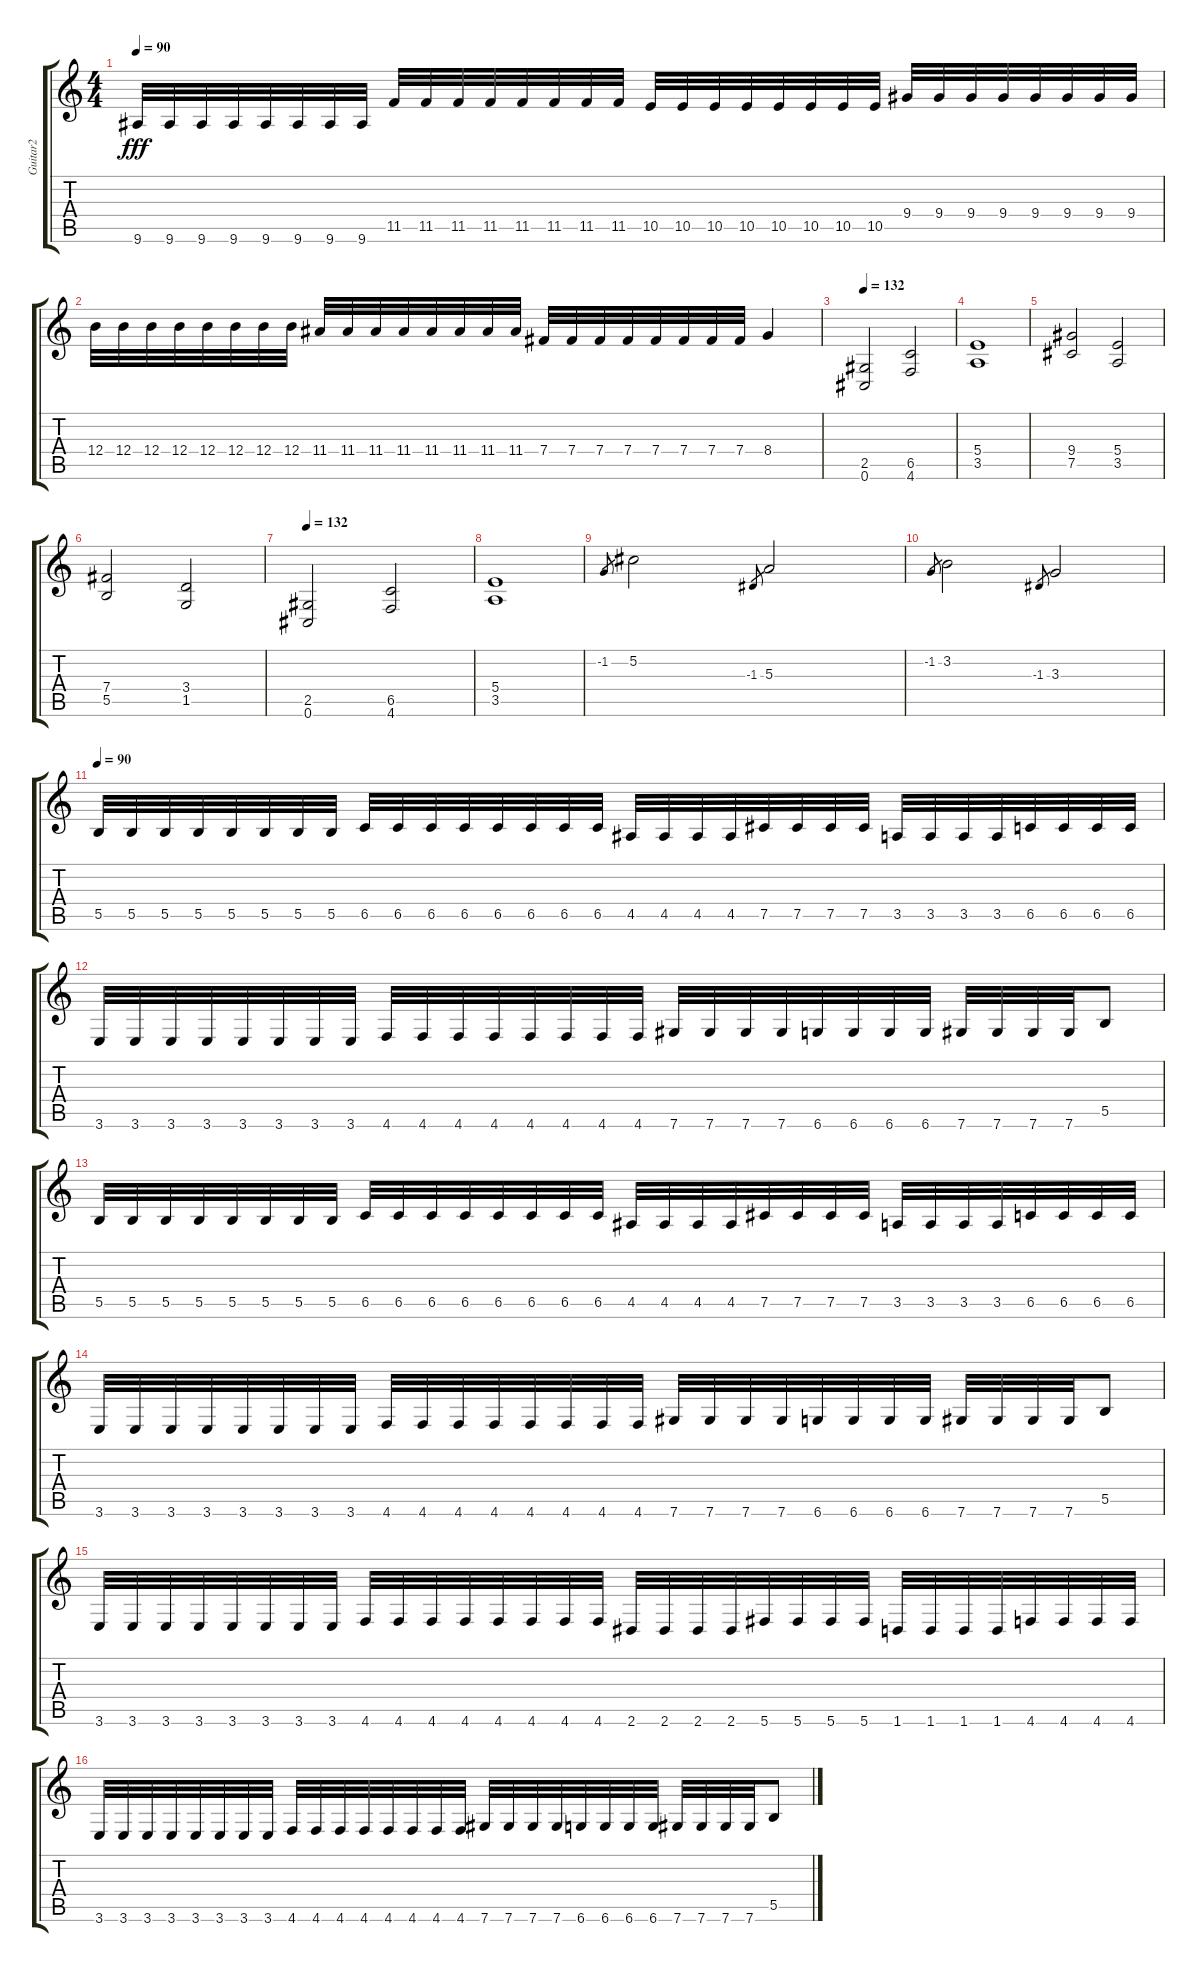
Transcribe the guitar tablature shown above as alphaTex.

\track ("Guitar2" "Guitar2") {instrument distortionguitar}
\staff {score tabs}
\tuning (Db4 Ab3 E3 B2 Gb2 Db2) {hide}
\ts (4 4)
\tempo 90
\clef g2
\ks c
9.6.32{dy fff} 9.6.32 9.6.32 9.6.32 9.6.32 9.6.32 9.6.32 9.6.32 11.5.32 11.5.32 11.5.32 11.5.32 11.5.32 11.5.32 11.5.32 11.5.32 10.5.32 10.5.32 10.5.32 10.5.32 10.5.32 10.5.32 10.5.32 10.5.32 9.4.32 9.4.32 9.4.32 9.4.32 9.4.32 9.4.32 9.4.32 9.4.32 |
12.4.32 12.4.32 12.4.32 12.4.32 12.4.32 12.4.32 12.4.32 12.4.32 11.4.32 11.4.32 11.4.32 11.4.32 11.4.32 11.4.32 11.4.32 11.4.32 7.4.32 7.4.32 7.4.32 7.4.32 7.4.32 7.4.32 7.4.32 7.4.32 8.4.4 |
\tempo 132
(2.5 0.6).2 (6.5 4.6).2 |
(5.4 3.5).1 |
(9.4 7.5).2 (5.4 3.5).2 |
(7.4 5.5).2 (3.4 1.5).2 |
\tempo 132
(2.5 0.6).2 (6.5 4.6).2 |
(5.4 3.5).1 |
-1.2.8{gr} 5.2.2 -1.3.8{gr} 5.3.2 |
-1.2.8{gr} 3.2.2 -1.3.8{gr} 3.3.2 |
\tempo 90
5.5.32 5.5.32 5.5.32 5.5.32 5.5.32 5.5.32 5.5.32 5.5.32 6.5.32 6.5.32 6.5.32 6.5.32 6.5.32 6.5.32 6.5.32 6.5.32 4.5.32 4.5.32 4.5.32 4.5.32 7.5.32 7.5.32 7.5.32 7.5.32 3.5.32 3.5.32 3.5.32 3.5.32 6.5.32 6.5.32 6.5.32 6.5.32 |
3.6.32 3.6.32 3.6.32 3.6.32 3.6.32 3.6.32 3.6.32 3.6.32 4.6.32 4.6.32 4.6.32 4.6.32 4.6.32 4.6.32 4.6.32 4.6.32 7.6.32 7.6.32 7.6.32 7.6.32 6.6.32 6.6.32 6.6.32 6.6.32 7.6.32 7.6.32 7.6.32 7.6.32 5.5.8 |
5.5.32 5.5.32 5.5.32 5.5.32 5.5.32 5.5.32 5.5.32 5.5.32 6.5.32 6.5.32 6.5.32 6.5.32 6.5.32 6.5.32 6.5.32 6.5.32 4.5.32 4.5.32 4.5.32 4.5.32 7.5.32 7.5.32 7.5.32 7.5.32 3.5.32 3.5.32 3.5.32 3.5.32 6.5.32 6.5.32 6.5.32 6.5.32 |
3.6.32 3.6.32 3.6.32 3.6.32 3.6.32 3.6.32 3.6.32 3.6.32 4.6.32 4.6.32 4.6.32 4.6.32 4.6.32 4.6.32 4.6.32 4.6.32 7.6.32 7.6.32 7.6.32 7.6.32 6.6.32 6.6.32 6.6.32 6.6.32 7.6.32 7.6.32 7.6.32 7.6.32 5.5.8 |
3.6.32 3.6.32 3.6.32 3.6.32 3.6.32 3.6.32 3.6.32 3.6.32 4.6.32 4.6.32 4.6.32 4.6.32 4.6.32 4.6.32 4.6.32 4.6.32 2.6.32 2.6.32 2.6.32 2.6.32 5.6.32 5.6.32 5.6.32 5.6.32 1.6.32 1.6.32 1.6.32 1.6.32 4.6.32 4.6.32 4.6.32 4.6.32 |
3.6.32 3.6.32 3.6.32 3.6.32 3.6.32 3.6.32 3.6.32 3.6.32 4.6.32 4.6.32 4.6.32 4.6.32 4.6.32 4.6.32 4.6.32 4.6.32 7.6.32 7.6.32 7.6.32 7.6.32 6.6.32 6.6.32 6.6.32 6.6.32 7.6.32 7.6.32 7.6.32 7.6.32 5.5.8
